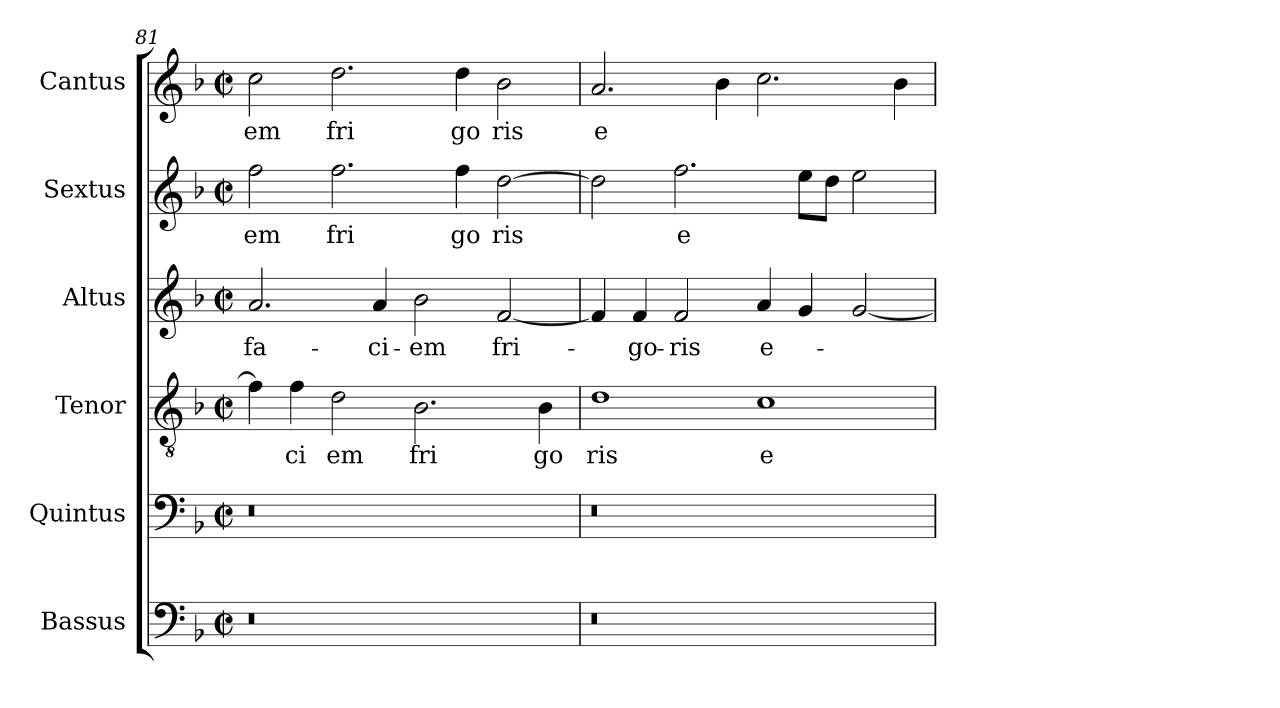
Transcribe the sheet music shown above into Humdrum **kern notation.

**kern	**kern	**kern	**text	**kern	**text	**kern	**text	**kern	**text
*part6	*part5	*part4	*part4	*part3	*part3	*part2	*part2	*part1	*part1
*staff6	*staff5	*staff4	*staff4	*staff3	*staff3	*staff2	*staff2	*staff1	*staff1
*I"Bassus	*I"Quintus	*I"Tenor	*	*I"Altus	*	*I"Sextus	*	*I"Cantus	*
*I'Bassus	*I'Quintus	*I'Tenor	*	*I'Altus	*	*I'Sextus	*	*I'Cantus	*
!!LO:PB:g=z
*clefF4	*clefF4	*clefGv2	*	*clefG2	*	*clefG2	*	*clefG2	*
*k[b-]	*k[b-]	*k[b-]	*	*k[b-]	*	*k[b-]	*	*k[b-]	*
*F:	*F:	*F:	*	*F:	*	*F:	*	*F:	*
*M2/2	*M2/2	*M2/2	*	*M2/2	*	*M2/2	*	*M2/2	*
*met(c|)	*met(c|)	*met(c|)	*	*met(c|)	*	*met(c|)	*	*met(c|)	*
=81	=81	=81	=81	=81	=81	=81	=81	=81	=81
!	!	!	!	!	!LO:LY:b:cj	!	!LO:LY:b:cj	!	!LO:LY:b:cj
0r	0r	4f\]	.	2.a/	fa-	2ff\	-em	2cc\	em
!	!	!	!LO:LY:b:cj	!	!	!	!	!	!
.	.	4f\	-ci	.	.	.	.	.	.
!	!	!	!LO:LY:b:cj	!	!	!	!LO:LY:b:cj	!	!LO:LY:b:cj
.	.	2d\	em	.	.	2.ff\	fri	2.dd\	fri
!	!	!	!	!	!LO:LY:b:cj	!	!	!	!
.	.	.	.	4a/	-ci-	.	.	.	.
!	!	!	!LO:LY:b:cj	!	!LO:LY:b:cj	!	!	!	!
.	.	2.B-\	fri	2b-\	-em	.	.	.	.
!	!	!	!	!	!	!	!LO:LY:b:cj	!	!LO:LY:b:cj
.	.	.	.	.	.	4ff\	go	4dd\	go
!	!	!	!	!	!LO:LY:b:cj	!	!LO:LY:b:cj	!	!LO:LY:b:cj
.	.	.	.	[<2f/	fri-	[>2dd\	ris	2b-\	ris
!	!	!	!LO:LY:b:cj	!	!	!	!	!	!
.	.	4B-\	go	.	.	.	.	.	.
=82	=82	=82	=82	=82	=82	=82	=82	=82	=82
!	!	!	!LO:LY:b:cj	!	!	!	!	!	!LO:LY:b:cj
0r	0r	1d	ris	4f/]	.	2dd\]	.	2.a/	e
!	!	!	!	!	!LO:LY:b:cj	!	!	!	!
.	.	.	.	4f/	-go-	.	.	.	.
!	!	!	!	!	!LO:LY:b:cj	!	!LO:LY:b:cj	!	!
.	.	.	.	2f/	-ris	2.ff\	e	.	.
.	.	.	.	.	.	.	.	4b-\	.
!	!	!	!LO:LY:b:cj	!	!LO:LY:b:cj	!	!	!	!
.	.	1c	e	4a/	e-	.	.	2.cc\	.
.	.	.	.	4g/	.	8ee\L	.	.	.
.	.	.	.	.	.	8dd\J	.	.	.
.	.	.	.	[<2g/	.	2ee\	.	.	.
.	.	.	.	.	.	.	.	4b-\	.
=	=	=	=	=	=	=	=	=	=
*-	*-	*-	*-	*-	*-	*-	*-	*-	*-
